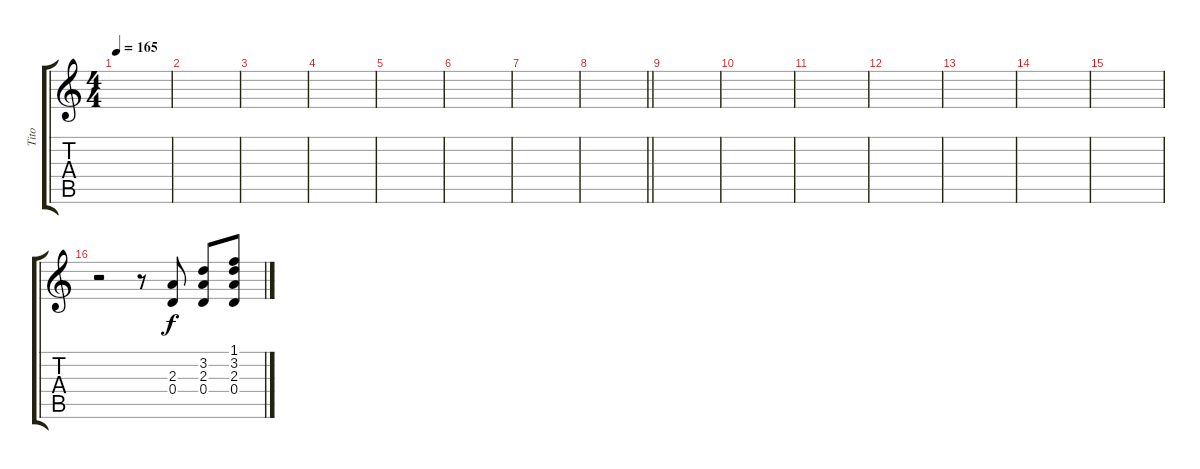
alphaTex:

\track ("Tito" "Tito") {instrument distortionguitar}
\staff {score tabs}
\tuning (E4 B3 G3 D3 A2 E2) {hide}
\ts (4 4)
\tempo 165
\clef g2
\ks c
|
|
|
|
|
|
|
\barLineRight lightlight
|
|
|
|
|
|
|
|
r.2 r.8 (2.3 0.4).8 (3.2 2.3 0.4).8 (1.1 3.2 2.3 0.4).8
